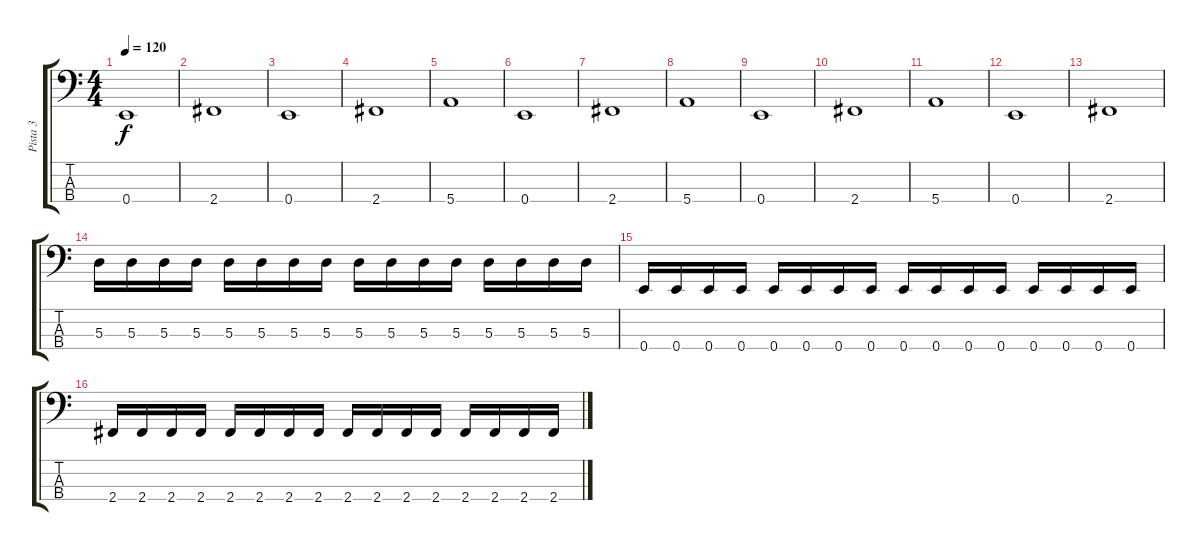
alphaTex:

\track ("Pista 3" "Pista 3") {instrument electricbassfinger}
\staff {score tabs}
\tuning (G2 D2 A1 E1) {hide}
\ts (4 4)
\tempo 120
\clef f4
\ks c
0.4.1{dy f} |
2.4.1 |
0.4.1 |
2.4.1 |
5.4.1 |
0.4.1 |
2.4.1 |
5.4.1 |
0.4.1 |
2.4.1 |
5.4.1 |
0.4.1 |
2.4.1 |
5.3.16 5.3.16 5.3.16 5.3.16 5.3.16 5.3.16 5.3.16 5.3.16 5.3.16 5.3.16 5.3.16 5.3.16 5.3.16 5.3.16 5.3.16 5.3.16 |
0.4.16 0.4.16 0.4.16 0.4.16 0.4.16 0.4.16 0.4.16 0.4.16 0.4.16 0.4.16 0.4.16 0.4.16 0.4.16 0.4.16 0.4.16 0.4.16 |
2.4.16 2.4.16 2.4.16 2.4.16 2.4.16 2.4.16 2.4.16 2.4.16 2.4.16 2.4.16 2.4.16 2.4.16 2.4.16 2.4.16 2.4.16 2.4.16
